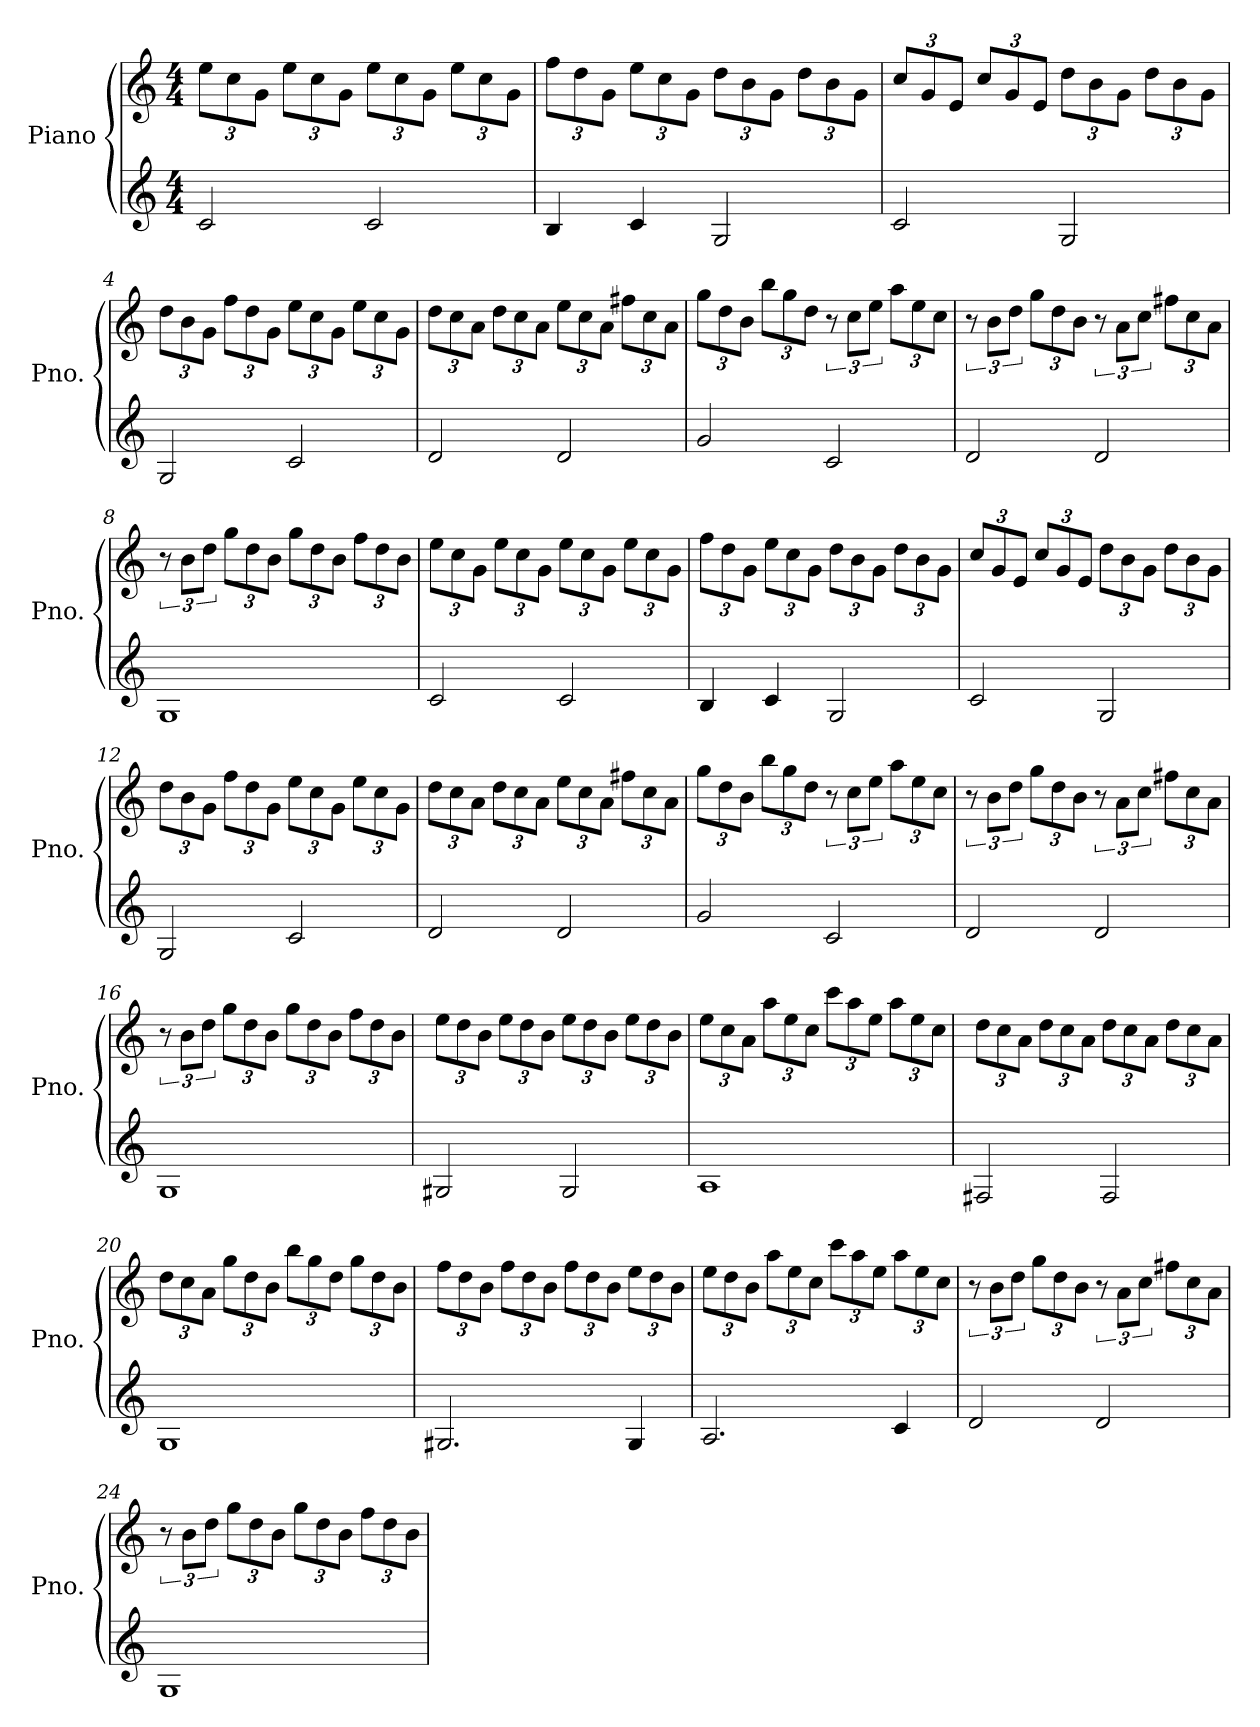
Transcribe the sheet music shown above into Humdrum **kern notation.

**kern	**kern
*part1	*part1
*staff2	*staff1
*I"Piano	*
*I'Pno.	*
*clefG2	*clefG2
*k[]	*k[]
*M4/4	*M4/4
*	*Xbrackettup
=1	=1
2c/	12ee\L
.	12cc\
.	12g\J
.	12ee\L
.	12cc\
.	12g\J
2c/	12ee\L
.	12cc\
.	12g\J
.	12ee\L
.	12cc\
.	12g\J
=2	=2
4B/	12ff\L
.	12dd\
.	12g\J
4c/	12ee\L
.	12cc\
.	12g\J
2G/	12dd\L
.	12b\
.	12g\J
.	12dd\L
.	12b\
.	12g\J
=3	=3
2c/	12cc/L
.	12g/
.	12e/J
.	12cc/L
.	12g/
.	12e/J
2G/	12dd\L
.	12b\
.	12g\J
.	12dd\L
.	12b\
.	12g\J
!!LO:LB:g=z
=4	=4
2G/	12dd\L
.	12b\
.	12g\J
.	12ff\L
.	12dd\
.	12g\J
2c/	12ee\L
.	12cc\
.	12g\J
.	12ee\L
.	12cc\
.	12g\J
=5	=5
2d/	12dd\L
.	12cc\
.	12a\J
.	12dd\L
.	12cc\
.	12a\J
2d/	12ee\L
.	12cc\
.	12a\J
.	12ff#X\L
.	12cc\
.	12a\J
=6	=6
2g/	12gg\L
.	12dd\
.	12b\J
.	12bb\L
.	12gg\
.	12dd\J
*	*brackettup
2c/	12r
.	12cc\L
.	12ee\J
*	*Xbrackettup
.	12aa\L
.	12ee\
.	12cc\J
!!LO:LB:g=z
=7	=7
*	*brackettup
2d/	12r
.	12b\L
.	12dd\J
*	*Xbrackettup
.	12gg\L
.	12dd\
.	12b\J
*	*brackettup
2d/	12r
.	12a\L
.	12cc\J
*	*Xbrackettup
.	12ff#X\L
.	12cc\
.	12a\J
=8	=8
*	*brackettup
1G	12r
.	12b\L
.	12dd\J
*	*Xbrackettup
.	12gg\L
.	12dd\
.	12b\J
.	12gg\L
.	12dd\
.	12b\J
.	12ff\L
.	12dd\
.	12b\J
=9	=9
2c/	12ee\L
.	12cc\
.	12g\J
.	12ee\L
.	12cc\
.	12g\J
2c/	12ee\L
.	12cc\
.	12g\J
.	12ee\L
.	12cc\
.	12g\J
!!LO:LB:g=z
=10	=10
4B/	12ff\L
.	12dd\
.	12g\J
4c/	12ee\L
.	12cc\
.	12g\J
2G/	12dd\L
.	12b\
.	12g\J
.	12dd\L
.	12b\
.	12g\J
=11	=11
2c/	12cc/L
.	12g/
.	12e/J
.	12cc/L
.	12g/
.	12e/J
2G/	12dd\L
.	12b\
.	12g\J
.	12dd\L
.	12b\
.	12g\J
=12	=12
2G/	12dd\L
.	12b\
.	12g\J
.	12ff\L
.	12dd\
.	12g\J
2c/	12ee\L
.	12cc\
.	12g\J
.	12ee\L
.	12cc\
.	12g\J
!!LO:LB:g=z
=13	=13
2d/	12dd\L
.	12cc\
.	12a\J
.	12dd\L
.	12cc\
.	12a\J
2d/	12ee\L
.	12cc\
.	12a\J
.	12ff#X\L
.	12cc\
.	12a\J
=14	=14
2g/	12gg\L
.	12dd\
.	12b\J
.	12bb\L
.	12gg\
.	12dd\J
*	*brackettup
2c/	12r
.	12cc\L
.	12ee\J
*	*Xbrackettup
.	12aa\L
.	12ee\
.	12cc\J
=15	=15
*	*brackettup
2d/	12r
.	12b\L
.	12dd\J
*	*Xbrackettup
.	12gg\L
.	12dd\
.	12b\J
*	*brackettup
2d/	12r
.	12a\L
.	12cc\J
*	*Xbrackettup
.	12ff#X\L
.	12cc\
.	12a\J
!!LO:PB:g=z
=16	=16
*	*brackettup
1G	12r
.	12b\L
.	12dd\J
*	*Xbrackettup
.	12gg\L
.	12dd\
.	12b\J
.	12gg\L
.	12dd\
.	12b\J
.	12ff\L
.	12dd\
.	12b\J
!!LO:LB:g=z
=17	=17
2G#X/	12ee\L
.	12dd\
.	12b\J
.	12ee\L
.	12dd\
.	12b\J
2G#/	12ee\L
.	12dd\
.	12b\J
.	12ee\L
.	12dd\
.	12b\J
=18	=18
1A	12ee\L
.	12cc\
.	12a\J
.	12aa\L
.	12ee\
.	12cc\J
.	12ccc\L
.	12aa\
.	12ee\J
.	12aa\L
.	12ee\
.	12cc\J
=19	=19
2F#X/	12dd\L
.	12cc\
.	12a\J
.	12dd\L
.	12cc\
.	12a\J
2F#/	12dd\L
.	12cc\
.	12a\J
.	12dd\L
.	12cc\
.	12a\J
!!LO:LB:g=z
=20	=20
1G	12dd\L
.	12cc\
.	12a\J
.	12gg\L
.	12dd\
.	12b\J
.	12bb\L
.	12gg\
.	12dd\J
.	12gg\L
.	12dd\
.	12b\J
=21	=21
2.G#X/	12ff\L
.	12dd\
.	12b\J
.	12ff\L
.	12dd\
.	12b\J
.	12ff\L
.	12dd\
.	12b\J
4G#/	12ee\L
.	12dd\
.	12b\J
=22	=22
2.A/	12ee\L
.	12dd\
.	12b\J
.	12aa\L
.	12ee\
.	12cc\J
.	12ccc\L
.	12aa\
.	12ee\J
4c/	12aa\L
.	12ee\
.	12cc\J
!!LO:LB:g=z
=23	=23
*	*brackettup
2d/	12r
.	12b\L
.	12dd\J
*	*Xbrackettup
.	12gg\L
.	12dd\
.	12b\J
*	*brackettup
2d/	12r
.	12a\L
.	12cc\J
*	*Xbrackettup
.	12ff#X\L
.	12cc\
.	12a\J
=24	=24
*	*brackettup
1G	12r
.	12b\L
.	12dd\J
*	*Xbrackettup
.	12gg\L
.	12dd\
.	12b\J
.	12gg\L
.	12dd\
.	12b\J
.	12ff\L
.	12dd\
.	12b\J
=	=
*-	*-
